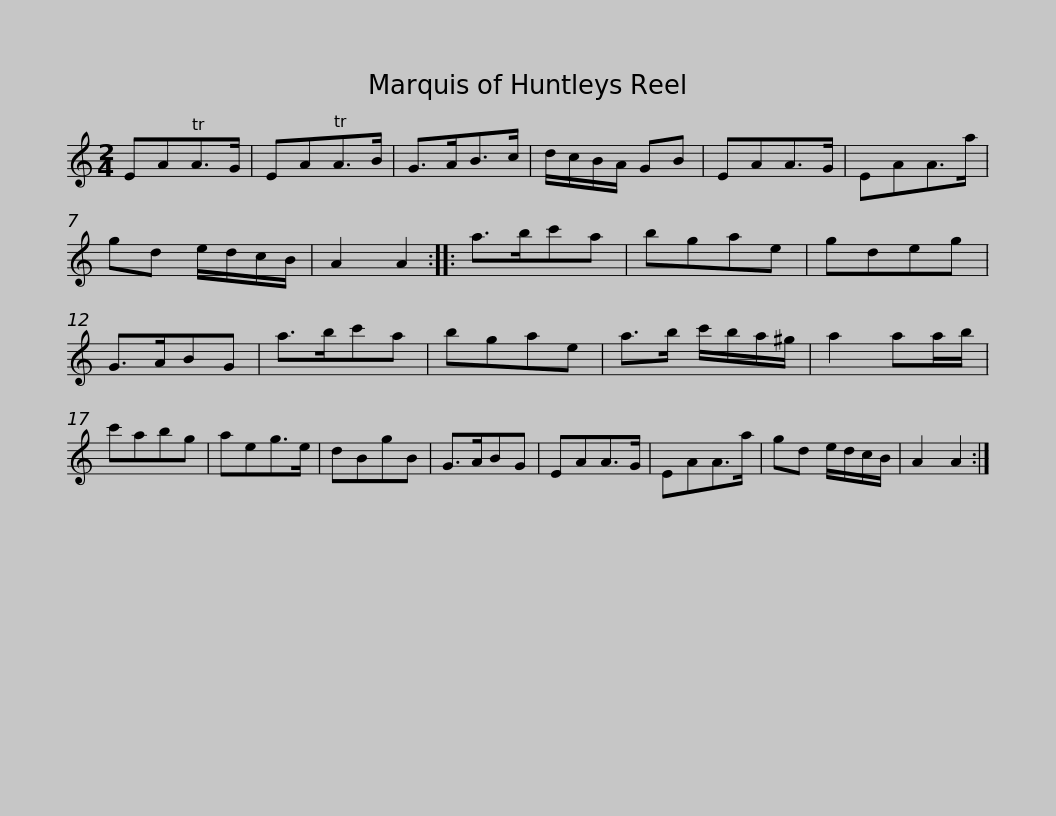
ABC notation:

X:1
L:1/8
M:2/4
I:linebreak $
K:C
V:1 treble
V:1
 EAA>G | EAA>B | G>AB>c | d/c/B/A/ GB | EAA>G | %5
 EAA>a | gd e/d/c/B/ | A2 A2 :: a>bc'a |$ bgae | %10
 gdeg | G>ABG | a>bc'a | bgae | a>b c'/b/a/^g/ | %15
 a2 aa/b/ | c'abg | aeg>e |$ dBgB | G>ABG | %20
 EAA>G | EAA>a | gd e/d/c/B/ | A2 A2 :| %24
